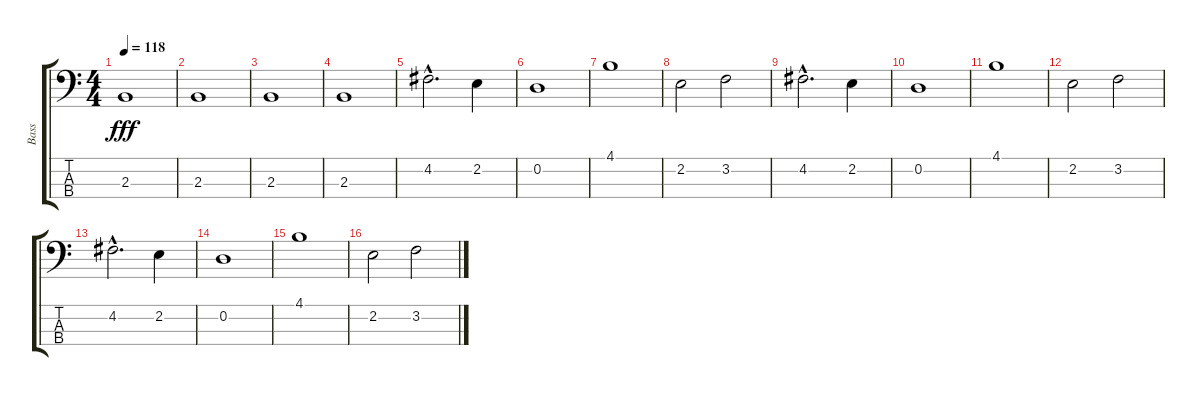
\track ("Bass" "Bass") {instrument electricbassfinger}
\staff {score tabs}
\tuning (G2 D2 A1 E1) {hide}
\ts (4 4)
\tempo 118
\clef f4
\ks c
2.3.1{dy fff volume 16 instrument pad3polysynth} |
2.3.1 |
2.3.1 |
2.3.1 |
4.2{hac}.2{d} 2.2.4 |
0.2.1 |
4.1.1 |
2.2.2 3.2.2 |
4.2{hac}.2{d} 2.2.4 |
0.2.1 |
4.1.1 |
2.2.2 3.2.2 |
4.2{hac}.2{d} 2.2.4 |
0.2.1 |
4.1.1 |
2.2.2 3.2.2
